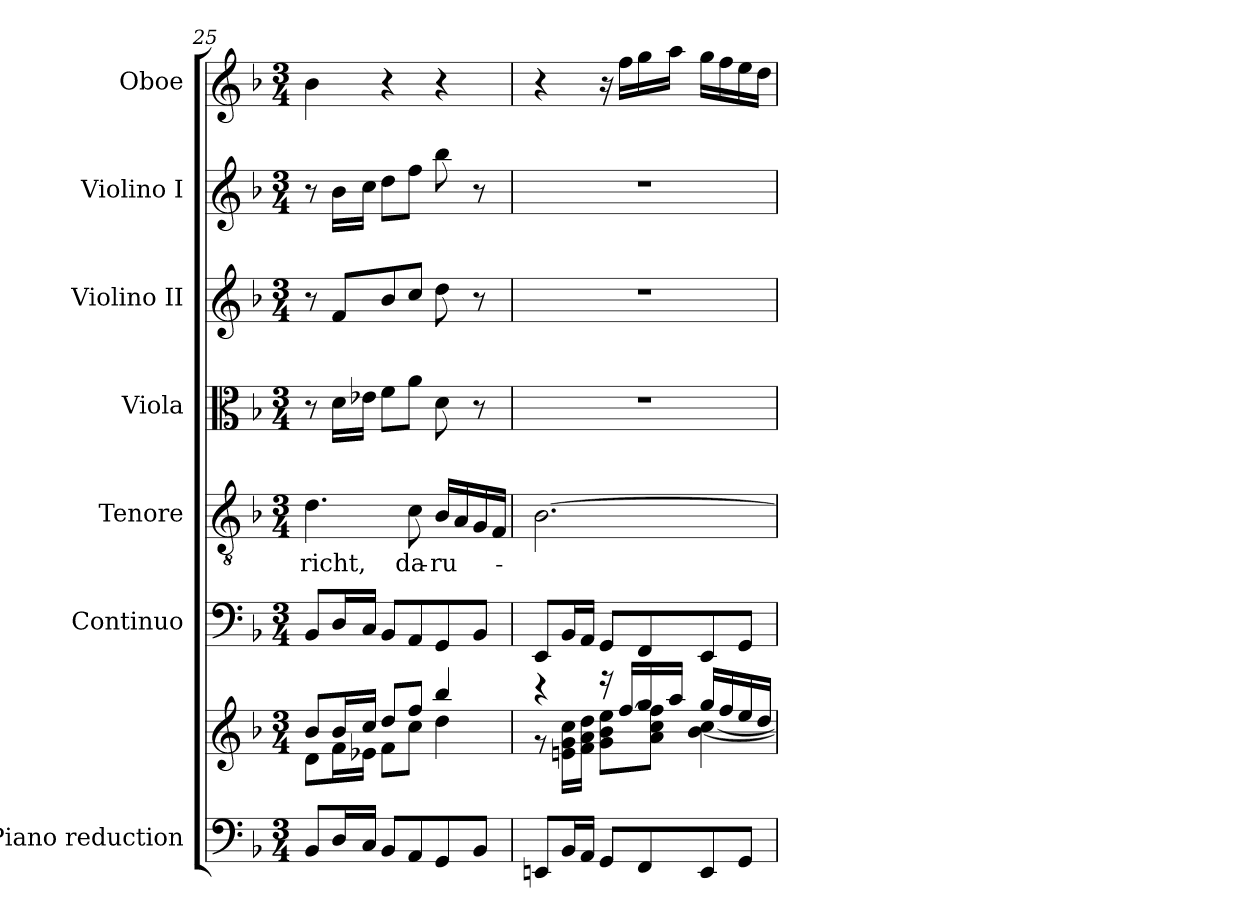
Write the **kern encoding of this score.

**kern	**kern	**kern	**kern	**text	**kern	**kern	**kern	**kern
*part7	*part7	*part6	*part5	*part5	*part4	*part3	*part2	*part1
*staff8	*staff7	*staff6	*staff5	*staff5	*staff4	*staff3	*staff2	*staff1
*I"Piano reduction	*	*I"Continuo	*I"Tenore	*	*I"Viola	*I"Violino II	*I"Violino I	*I"Oboe
*I'Pno	*	*	*	*	*I'Vla	*I'Vln	*I'Vln	*I'Ob
!!LO:LB:g=z
*clefF4	*clefG2	*clefF4	*clefGv2	*	*clefC3	*clefG2	*clefG2	*clefG2
*k[b-]	*k[b-]	*k[b-]	*k[b-]	*	*k[b-]	*k[b-]	*k[b-]	*k[b-]
*M3/4	*M3/4	*M3/4	*M3/4	*	*M3/4	*M3/4	*M3/4	*M3/4
=25	=25	=25	=25	=25	=25	=25	=25	=25
*	*^	*	*	*	*	*	*	*
!	!	!	!	!	!LO:LY:b	!	!	!	!
8BB-/L	8b-/L	8d\L	8BB-/L	4.d\	-richt,	8r	8r	8r	4b-\
16D/L	16b-/L	16f\L	16D/L	.	.	16d\LL	8f/L	16b-\LL	.
16C/JJ	16cc/JJ	16e-X\JJ	16C/JJ	.	.	16e-X\JJ	.	16cc\JJ	.
8BB-/L	8dd/L	8f\L	8BB-/L	.	.	8f\L	8b-/	8dd\L	4r
!	!	!	!	!	!LO:LY:b	!	!	!	!
8AA/	8ff/J	8cc\J	8AA/	8c\	da-	8a\J	8cc/J	8ff\J	.
!	!	!	!	!	!LO:LY:b	!	!	!	!
8GG/	4bb-/	4dd\	8GG/	16B-/LL	-ru-	8d\	8dd\	8bb-\	4r
.	.	.	.	16A/	.	.	.	.	.
8BB-/J	.	.	8BB-/J	16G/	.	8r	8r	8r	.
.	.	.	.	16F/JJ	.	.	.	.	.
=26	=26	=26	=26	=26	=26	=26	=26	=26	=26
8EEn/L	4r	8r	8EE/L	[2.B-\	.	2.r	2.r	2.r	4r
16BB-/L	.	16en\ 16g\ 16cc\LL	16BB-/L	.	.	.	.	.	.
16AA/JJ	.	16f\ 16a\ 16dd\JJ	16AA/JJ	.	.	.	.	.	.
8GG/L	16r	8g\ 8b-\ 8ee\L	8GG/L	.	.	.	.	.	16r
.	[<16ff/LL	.	.	.	.	.	.	.	16ff\LL
8FF/	16gg/	8a\ 8cc\ 8ff\]J	8FF/	.	.	.	.	.	16gg\
.	16aa/JJ	.	.	.	.	.	.	.	16aa\JJ
8EE/	16gg/LL	[4b-\ [4cc\	8EE/	.	.	.	.	.	16gg\LL
.	16ff/	.	.	.	.	.	.	.	16ff\
8GG/J	16ee/	.	8GG/J	.	.	.	.	.	16ee\
.	16dd/JJ	.	.	.	.	.	.	.	16dd\JJ
*	*v	*v	*	*	*	*	*	*	*
=	=	=	=	=	=	=	=	=
*-	*-	*-	*-	*-	*-	*-	*-	*-
